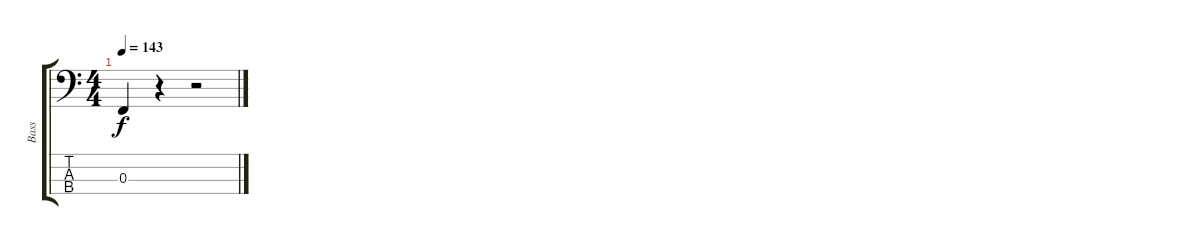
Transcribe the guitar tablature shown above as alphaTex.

\track ("Bass" "Bass") {instrument electricbassfinger}
\staff {score tabs}
\tuning (Eb2 Bb1 F1 C1) {hide}
\ts (4 4)
\tempo 143
\clef f4
\ks c
0.3{t}.4{dy f} r.4 r.2
